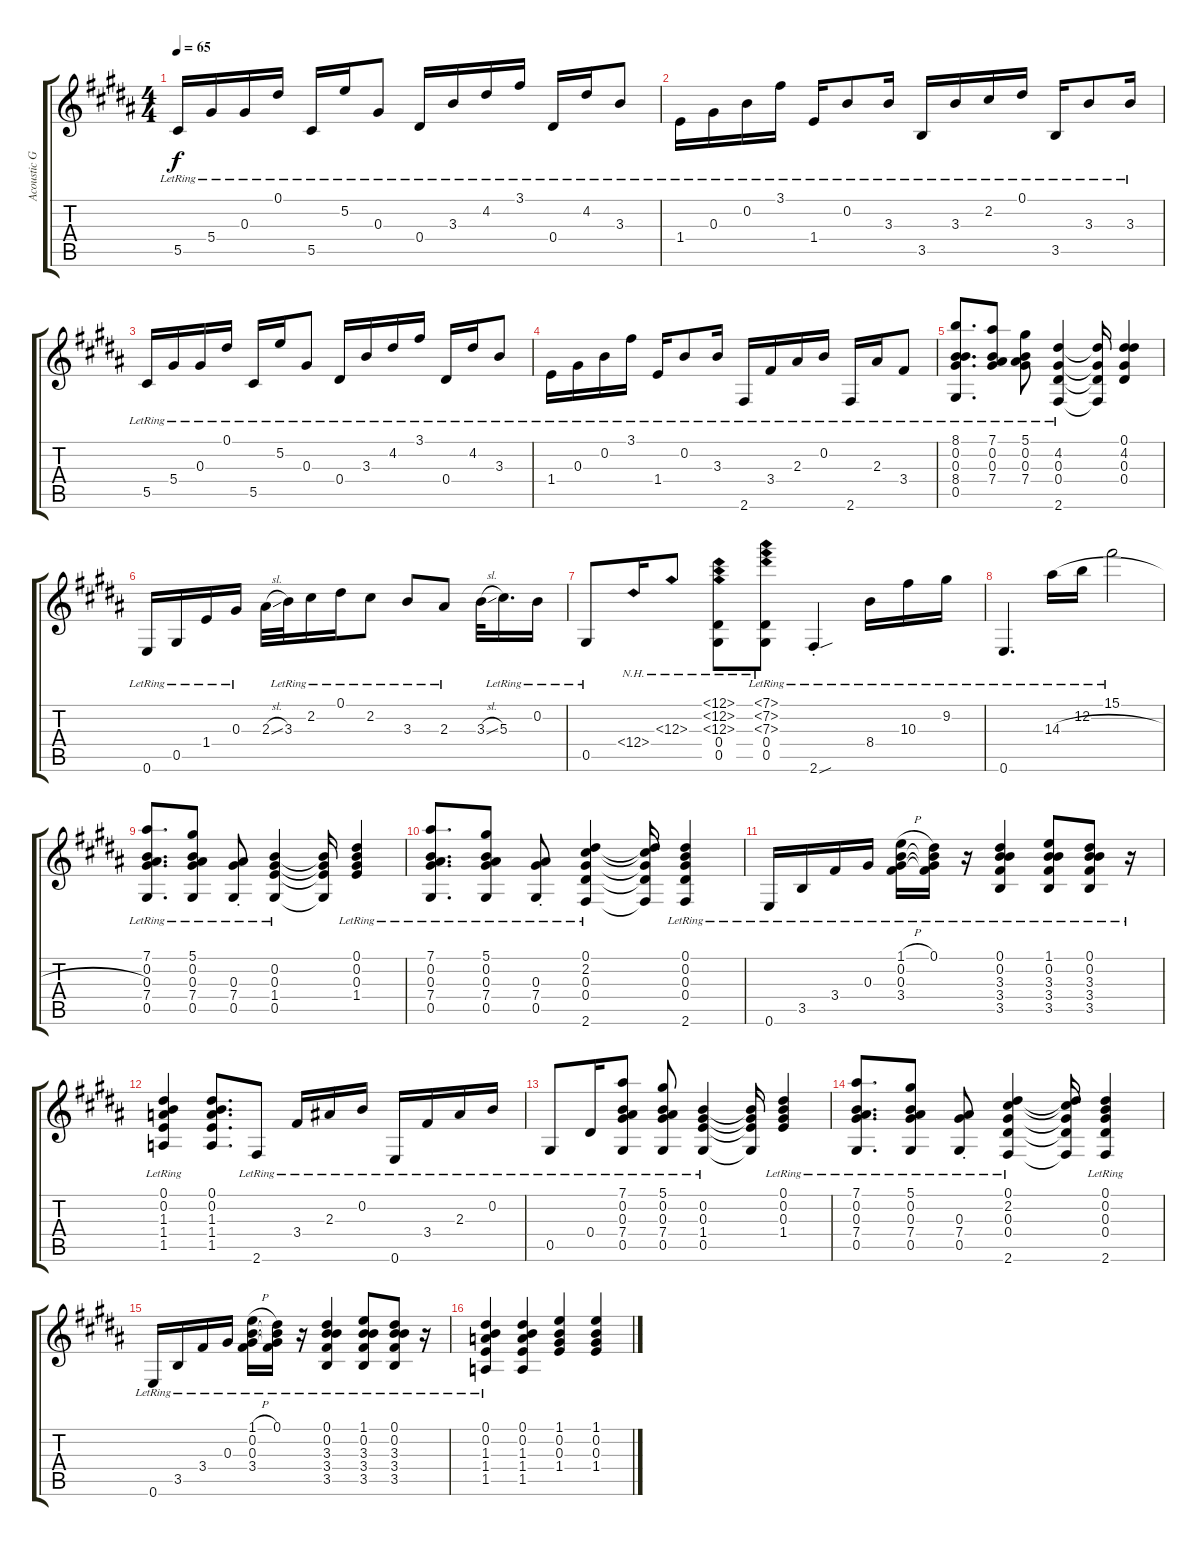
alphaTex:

\track ("Acoustic Guitar (John Petrucci)" "Acoustic G") {instrument acousticguitarsteel}
\staff {score tabs}
\tuning (Eb4 B3 Ab3 Eb3 Ab2 E2) {hide}
\ts (4 4)
\tempo 65
\clef g2
\ks g#minor
5.5{lr}.16{dy f} 5.4{lr}.16 0.3{lr}.16 0.1{lr}.16 5.5{lr}.16 5.2{lr}.16 0.3{lr}.8 0.4{lr}.16 3.3{lr}.16 4.2{lr}.16 3.1{lr}.16 0.4{lr}.16 4.2{lr}.16 3.3{lr}.8 |
1.4{lr}.16 0.3{lr}.16 0.2{lr}.16 3.1{lr}.16 1.4{lr}.16 0.2{lr}.8 3.3{lr}.16 3.5{lr}.16 3.3{lr}.16 2.2{lr}.16 0.1{lr}.16 3.5{lr}.16 3.3{lr}.8 3.3{lr}.16 |
5.5{lr}.16 5.4{lr}.16 0.3{lr}.16 0.1{lr}.16 5.5{lr}.16 5.2{lr}.16 0.3{lr}.8 0.4{lr}.16 3.3{lr}.16 4.2{lr}.16 3.1{lr}.16 0.4{lr}.16 4.2{lr}.16 3.3{lr}.8 |
1.4{lr}.16 0.3{lr}.16 0.2{lr}.16 3.1{lr}.16 1.4{lr}.16 0.2{lr}.8 3.3{lr}.16 2.6{lr}.16 3.4{lr}.16 2.3{lr}.16 0.2{lr}.16 2.6{lr}.16 2.3{lr}.16 3.4{lr}.8 |
(8.1{lr} 0.2 0.3 8.4 0.5{lr}).8{d} (7.1{lr} 0.2{lr} 0.3{lr} 7.4).8 (5.1{lr} 0.2 0.3{lr} 7.4).8 (4.2{lr} 0.3 0.4 2.6{lr}).4 (4.2{t} 0.3{t} 0.4{t} 2.6{t}).16 (0.1 4.2 0.3 0.4).4 |
0.6{lr}.16 0.5{lr}.16 1.4{lr}.16 0.3{lr}.16 2.3{sl}.32 3.3{lr}.32 2.2{lr}.16 0.1{lr}.16 2.2{lr}.8 3.3{lr}.8 2.3{lr}.8 3.3{sl}.32 5.3{lr}.16{d} 0.2{lr}.16 |
0.5{lr}.8 12.4{nh}.16 12.3{nh}.8 (12.1{nh} 12.2{nh} 12.3{nh} 0.4 0.5).8 (7.1{nh} 7.2{nh lr} 7.3{nh lr} 0.4 0.5).8 2.6{sou st lr}.4 8.4{lr}.16{beam merge} 10.3{lr}.16 9.2{lr}.16 |
0.6{lr}.4{d} 14.3{h lr}.16 12.2{lr}.16{beam merge} 15.1{lr}.2 |
(7.1{lr} 0.2{lr} 0.3{lr} 7.4{lr} 0.5{lr}).8{d} (5.1{lr} 0.2{lr} 0.3{lr} 7.4{lr} 0.5{lr}).8 (0.3{st lr} 7.4{st lr} 0.5{st lr}).8 (0.2{lr} 0.3{lr} 1.4{lr} 0.5{lr}).4 (0.2{t} 0.3{t} 1.4{t} 0.5{t}).16 (0.1{lr} 0.2{lr} 0.3{lr} 1.4{lr}).4 |
(7.1{lr} 0.2{lr} 0.3{lr} 7.4{lr} 0.5{lr}).8{d} (5.1{lr} 0.2{lr} 0.3{lr} 7.4{lr} 0.5{lr}).8 (0.3{st lr} 7.4{st lr} 0.5{st lr}).8 (0.1{lr} 2.2{lr} 0.3{lr} 0.4{lr} 2.6{lr}).4 (0.1{t} 2.2{t} 0.3{t} 0.4{t} 2.6{t}).16 (0.1{lr} 0.2{lr} 0.3{lr} 0.4{lr} 2.6{lr}).4 |
0.6{lr}.16 3.5{lr}.16 3.4{lr}.16 0.3{lr}.16 (1.1{h lr} 0.2{lr} 0.3{lr} 3.4{lr}).16 (0.1{lr} 0.2{t} 0.3{t} 3.4{t}).16 r.16 (0.1{lr} 0.2{lr} 3.3{lr} 3.4{lr} 3.5{lr}).4 (1.1{lr} 0.2{lr} 3.3{lr} 3.4{lr} 3.5{lr}).8{beam merge} (0.1{lr} 0.2{lr} 3.3{lr} 3.4{lr} 3.5{lr}).8 r.16 |
(0.1{lr} 0.2{lr} 1.3{lr} 1.4{lr} 1.5{lr}).4 (0.1 0.2 1.3 1.4 1.5).8{d} 2.6{lr}.8 3.4{lr}.16 2.3{lr}.16 0.2{lr}.16 0.6{lr}.16 3.4{lr}.16 2.3{lr}.16 0.2{lr}.16 |
0.5{lr}.8 0.4{lr}.16 (7.1{lr} 0.2{lr} 0.3{lr} 7.4{lr} 0.5{lr}).8 (5.1{lr} 0.2{lr} 0.3{lr} 7.4{lr} 0.5{lr}).8 (0.2{lr} 0.3{lr} 1.4{lr} 0.5{lr}).4 (0.2{t} 0.3{t} 1.4{t} 0.5{t}).16 (0.1{lr} 0.2{lr} 0.3{lr} 1.4{lr}).4 |
(7.1{lr} 0.2{lr} 0.3{lr} 7.4{lr} 0.5{lr}).8{d} (5.1{lr} 0.2{lr} 0.3{lr} 7.4{lr} 0.5{lr}).8 (0.3{st lr} 7.4{st lr} 0.5{st lr}).8 (0.1{lr} 2.2{lr} 0.3{lr} 0.4{lr} 2.6{lr}).4 (0.1{t} 2.2{t} 0.3{t} 0.4{t} 2.6{t}).16 (0.1{lr} 0.2{lr} 0.3{lr} 0.4{lr} 2.6{lr}).4 |
0.6{lr}.16 3.5{lr}.16 3.4{lr}.16 0.3{lr}.16 (1.1{h lr} 0.2{lr} 0.3{lr} 3.4{lr}).16 (0.1{lr} 0.2{t} 0.3{t} 3.4{t}).16 r.16 (0.1{lr} 0.2{lr} 3.3{lr} 3.4{lr} 3.5{lr}).4 (1.1{lr} 0.2{lr} 3.3{lr} 3.4{lr} 3.5{lr}).8{beam merge} (0.1{lr} 0.2{lr} 3.3{lr} 3.4{lr} 3.5{lr}).8 r.16 |
(0.1{lr} 0.2{lr} 1.3{lr} 1.4{lr} 1.5{lr}).4 (0.1 0.2 1.3 1.4 1.5).4 (1.1 0.2 0.3 1.4).4 (1.1 0.2 0.3 1.4).4
